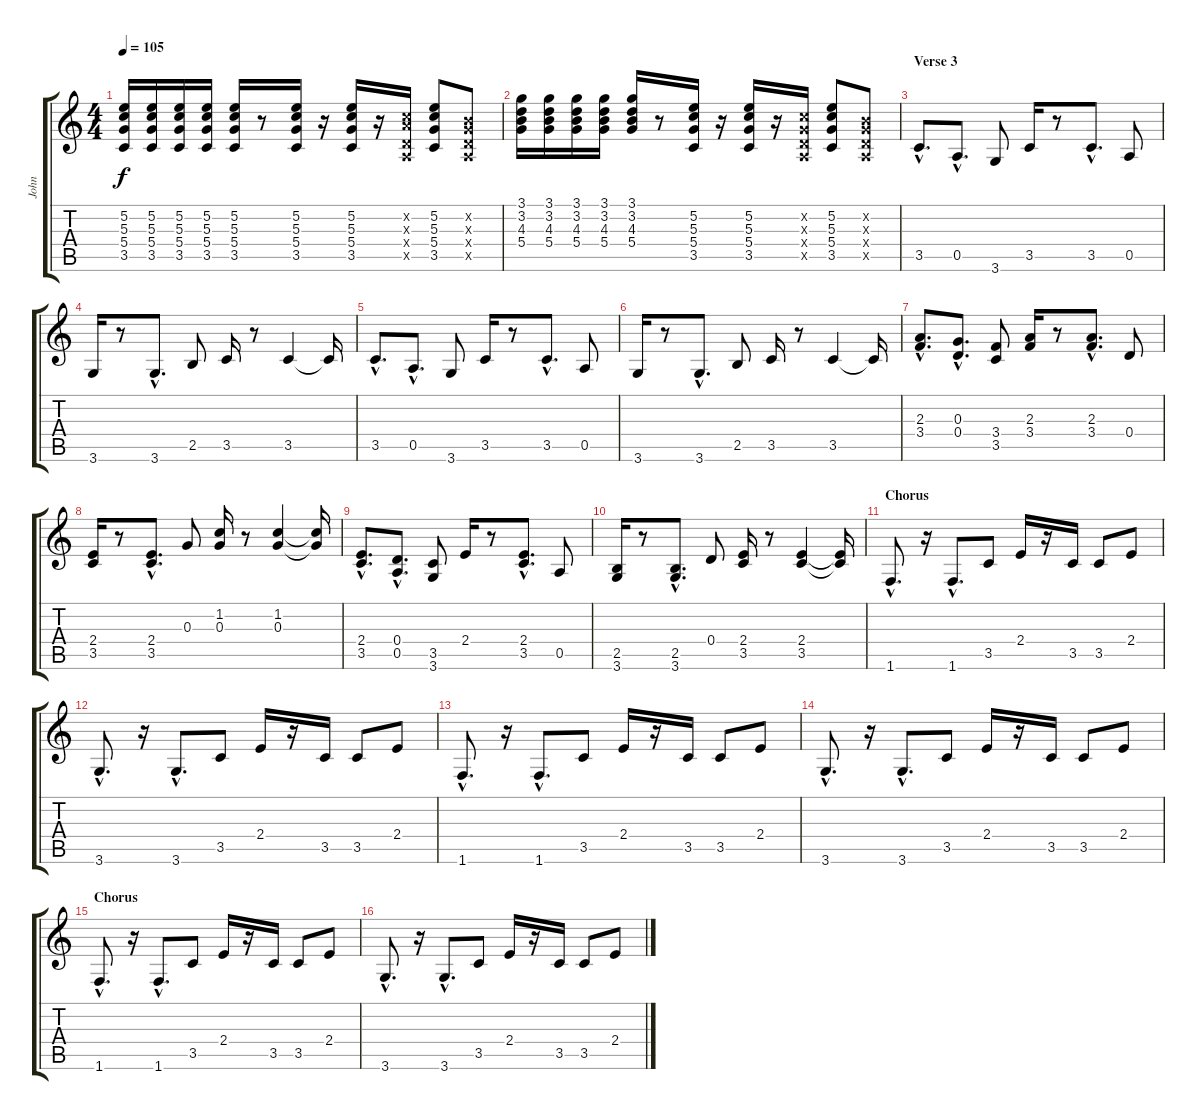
\track ("John" "John") {instrument electricguitarclean}
\staff {score tabs}
\tuning (E4 B3 G3 D3 A2 E2) {hide}
\ts (4 4)
\tempo 105
\clef g2
\ks c
(5.2 5.3 5.4 3.5).16{dy f} (5.2 5.3 5.4 3.5).16 (5.2 5.3 5.4 3.5).16 (5.2 5.3 5.4 3.5).16 (5.2 5.3 5.4 3.5).16 r.8 (5.2 5.3 5.4 3.5).16 r.16 (5.2 5.3 5.4 3.5).16 r.16 (1.2{x} 2.3{x} 0.4{x} 0.5{x}).16 (5.2 5.3 5.4 3.5).8 (0.2{x} 0.3{x} 0.4{x} 0.5{x}).8 |
(3.1 3.2 4.3 5.4).16 (3.1 3.2 4.3 5.4).16 (3.1 3.2 4.3 5.4).16 (3.1 3.2 4.3 5.4).16 (3.1 3.2 4.3 5.4).16 r.8 (5.2 5.3 5.4 3.5).16 r.16 (5.2 5.3 5.4 3.5).16 r.16 (1.2{x} 0.3{x} 0.4{x} 0.5{x}).16 (5.2 5.3 5.4 3.5).8 (0.2{x} 0.3{x} 0.4{x} 0.5{x}).8 |
\section ("" "Verse 3")
3.5{hac}.8{d} 0.5{hac}.8{d} 3.6.8 3.5.16 r.8 3.5{hac}.8{d} 0.5.8 |
3.6.16 r.8 3.6{hac}.8{d} 2.5.8 3.5.16 r.8 3.5.4 3.5{t}.16 |
3.5{hac}.8{d} 0.5{hac}.8{d} 3.6.8 3.5.16 r.8 3.5{hac}.8{d} 0.5.8 |
3.6.16 r.8 3.6{hac}.8{d} 2.5.8 3.5.16 r.8 3.5.4 3.5{t}.16 |
(2.3{hac} 3.4{hac}).8{d} (0.3{hac} 0.4{hac}).8{d} (3.4 3.5).8 (2.3 3.4).16 r.8 (2.3{hac} 3.4{hac}).8{d} 0.4.8 |
(2.4 3.5).16 r.8 (2.4{hac} 3.5{hac}).8{d} 0.3.8 (1.2 0.3).16 r.8 (1.2 0.3).4 (1.2{t} 0.3{t}).16 |
(2.4{hac} 3.5{hac}).8{d} (0.4{hac} 0.5{hac}).8{d} (3.5 3.6).8 2.4.16 r.8 (2.4{hac} 3.5{hac}).8{d} 0.5.8 |
(2.5 3.6).16 r.8 (2.5{hac} 3.6{hac}).8{d} 0.4.8 (2.4 3.5).16 r.8 (2.4 3.5).4 (2.4{t} 3.5{t}).16 |
\section ("" "Chorus")
1.6{hac}.8{d} r.16 1.6{hac}.8{d} 3.5.8 2.4.16 r.16 3.5.16 3.5.8 2.4.8 |
3.6{hac}.8{d} r.16 3.6{hac}.8{d} 3.5.8 2.4.16 r.16 3.5.16 3.5.8 2.4.8 |
1.6{hac}.8{d} r.16 1.6{hac}.8{d} 3.5.8 2.4.16 r.16 3.5.16 3.5.8 2.4.8 |
3.6{hac}.8{d} r.16 3.6{hac}.8{d} 3.5.8 2.4.16 r.16 3.5.16 3.5.8 2.4.8 |
\section ("" "Chorus")
1.6{hac}.8{d volume 10} r.16 1.6{hac}.8{d} 3.5.8 2.4.16 r.16 3.5.16 3.5.8 2.4.8 |
3.6{hac}.8{d} r.16 3.6{hac}.8{d} 3.5.8 2.4.16 r.16 3.5.16 3.5.8 2.4.8
